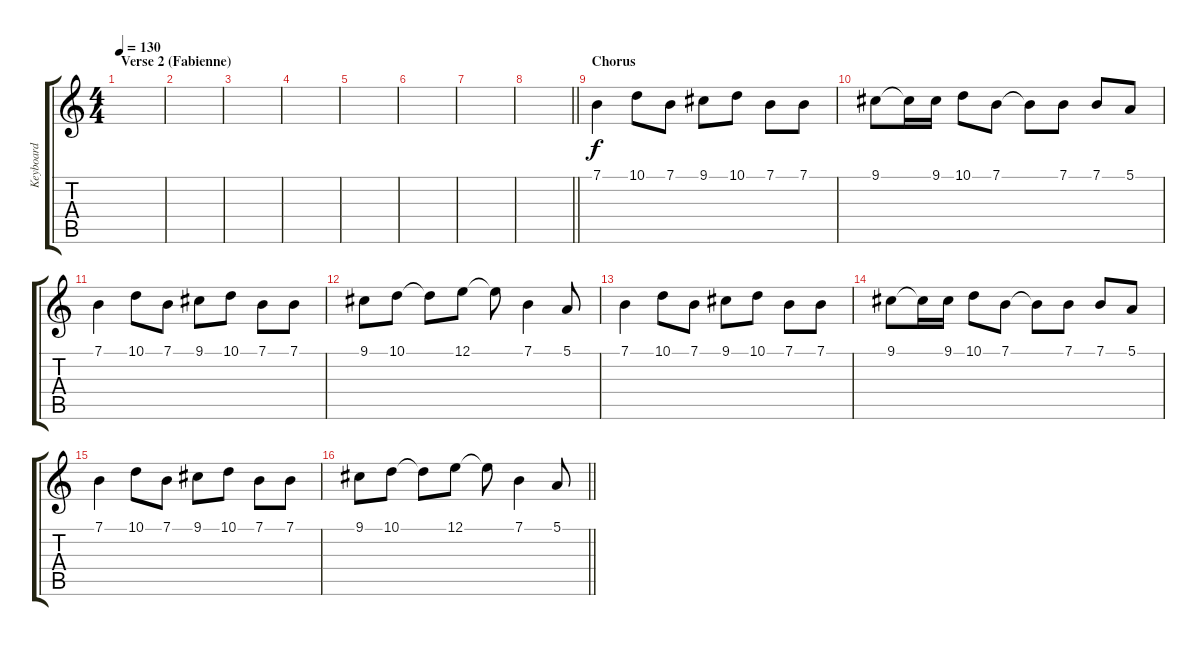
\track ("Keyboard" "Keyboard") {instrument electricgrandpiano}
\staff {score tabs}
\tuning (E4 B3 G3 D3 A2 E2) {hide}
\ts (4 4)
\section ("" "Verse 2 (Fabienne)")
\tempo 130
\clef g2
\ks c
|
|
|
|
|
|
|
\barLineRight lightlight
|
\section ("" "Chorus")
7.1.4 10.1.8 7.1.8 9.1.8 10.1.8 7.1.8 7.1.8 |
9.1.8 9.1{t}.16 9.1.16 10.1.8 7.1.8 7.1{t}.8 7.1.8 7.1.8 5.1.8 |
7.1.4 10.1.8 7.1.8 9.1.8 10.1.8 7.1.8 7.1.8 |
9.1.8 10.1.8 10.1{t}.8 12.1.8 12.1{t}.8 7.1.4 5.1.8 |
7.1.4 10.1.8 7.1.8 9.1.8 10.1.8 7.1.8 7.1.8 |
9.1.8 9.1{t}.16 9.1.16 10.1.8 7.1.8 7.1{t}.8 7.1.8 7.1.8 5.1.8 |
7.1.4 10.1.8 7.1.8 9.1.8 10.1.8 7.1.8 7.1.8 |
\barLineRight lightlight
9.1.8 10.1.8 10.1{t}.8 12.1.8 12.1{t}.8 7.1.4 5.1.8
